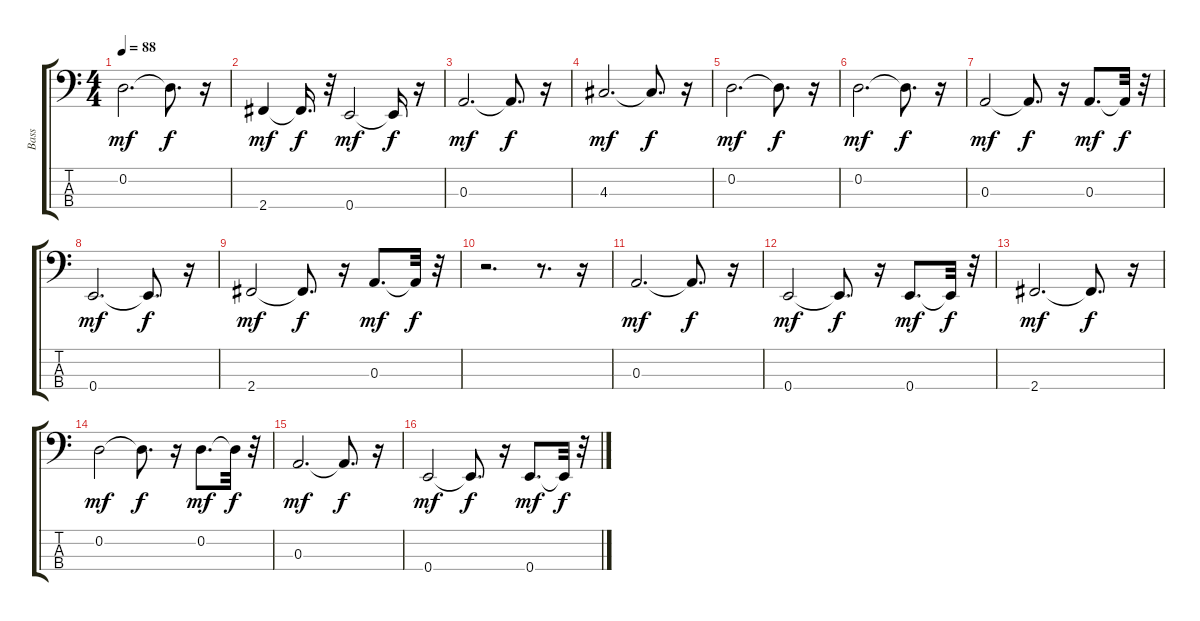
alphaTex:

\track ("Bass" "Bass") {instrument electricbassfinger}
\staff {score tabs}
\tuning (G2 D2 A1 E1) {hide}
\ts (4 4)
\tempo 88
\clef f4
\ks c
0.2.2{d dy mf} 0.2{t}.8{d dy f} r.16 |
2.4.4{dy mf} 2.4{t}.16{d dy f} r.32 0.4.2{dy mf} 0.4{t}.16{dy f} r.16 |
0.3.2{d dy mf} 0.3{t}.8{d dy f} r.16 |
4.3.2{d dy mf} 4.3{t}.8{d dy f} r.16 |
0.2.2{d dy mf} 0.2{t}.8{d dy f} r.16 |
0.2.2{d dy mf} 0.2{t}.8{d dy f} r.16 |
0.3.2{dy mf} 0.3{t}.8{d dy f} r.16 0.3.8{d dy mf} 0.3{t}.32{dy f} r.32 |
0.4.2{d dy mf} 0.4{t}.8{d dy f} r.16 |
2.4.2{dy mf} 2.4{t}.8{d dy f} r.16 0.3.8{d dy mf} 0.3{t}.32{dy f} r.32 |
r.2{d} r.8{d} r.16 |
0.3.2{d dy mf} 0.3{t}.8{d dy f} r.16 |
0.4.2{dy mf} 0.4{t}.8{d dy f} r.16 0.4.8{d dy mf} 0.4{t}.32{dy f} r.32 |
2.4.2{d dy mf} 2.4{t}.8{d dy f} r.16 |
0.2.2{dy mf} 0.2{t}.8{d dy f} r.16 0.2.8{d dy mf} 0.2{t}.32{dy f} r.32 |
0.3.2{d dy mf} 0.3{t}.8{d dy f} r.16 |
0.4.2{dy mf} 0.4{t}.8{d dy f} r.16 0.4.8{d dy mf} 0.4{t}.32{dy f} r.32
